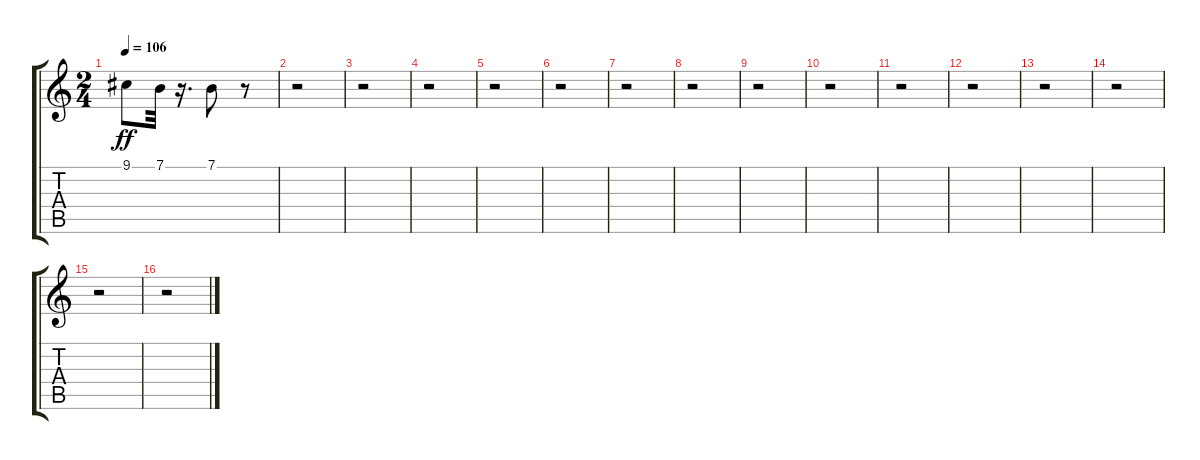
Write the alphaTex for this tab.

\track "" {instrument lead2sawtooth}
\staff {score tabs}
\tuning (E4 B3 G3 D3 A2 E2) {hide}
\ts (2 4)
\tempo 106
\clef g2
\ks c
9.1.8{dy ff} 7.1.32 r.16{d} 7.1.8 r.8 |
r.2 |
r.2 |
r.2 |
r.2 |
r.2 |
r.2 |
r.2 |
r.2 |
r.2 |
r.2 |
r.2 |
r.2 |
r.2 |
r.2 |
r.2
